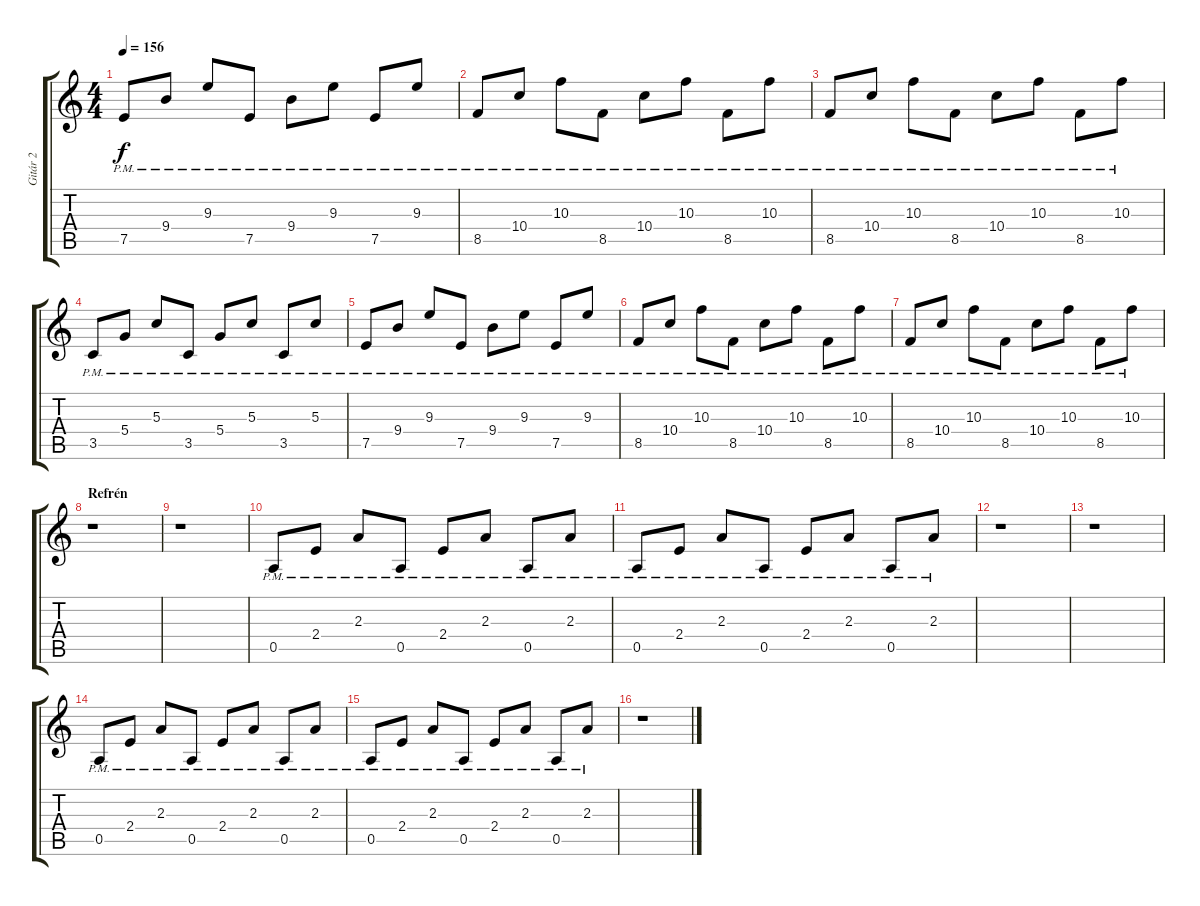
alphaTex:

\track ("Gitár 2" "Gitár 2") {instrument overdrivenguitar}
\staff {score tabs}
\tuning (E4 B3 G3 D3 A2 E2) {hide}
\ts (4 4)
\tempo 156
\clef g2
\ks c
7.5{pm}.8{dy f} 9.4{pm}.8 9.3{pm}.8 7.5{pm}.8 9.4{pm}.8 9.3{pm}.8 7.5{pm}.8 9.3{pm}.8 |
8.5{pm}.8 10.4{pm}.8 10.3{pm}.8 8.5{pm}.8 10.4{pm}.8 10.3{pm}.8 8.5{pm}.8 10.3{pm}.8 |
8.5{pm}.8 10.4{pm}.8 10.3{pm}.8 8.5{pm}.8 10.4{pm}.8 10.3{pm}.8 8.5{pm}.8 10.3{pm}.8 |
3.5{pm}.8 5.4{pm}.8 5.3{pm}.8 3.5{pm}.8 5.4{pm}.8 5.3{pm}.8 3.5{pm}.8 5.3{pm}.8 |
7.5{pm}.8 9.4{pm}.8 9.3{pm}.8 7.5{pm}.8 9.4{pm}.8 9.3{pm}.8 7.5{pm}.8 9.3{pm}.8 |
8.5{pm}.8 10.4{pm}.8 10.3{pm}.8 8.5{pm}.8 10.4{pm}.8 10.3{pm}.8 8.5{pm}.8 10.3{pm}.8 |
8.5{pm}.8 10.4{pm}.8 10.3{pm}.8 8.5{pm}.8 10.4{pm}.8 10.3{pm}.8 8.5{pm}.8 10.3{pm}.8 |
\section ("" "Refrén")
r.1 |
r.1 |
0.5{pm}.8 2.4{pm}.8 2.3{pm}.8 0.5{pm}.8 2.4{pm}.8 2.3{pm}.8 0.5{pm}.8 2.3{pm}.8 |
0.5{pm}.8 2.4{pm}.8 2.3{pm}.8 0.5{pm}.8 2.4{pm}.8 2.3{pm}.8 0.5{pm}.8 2.3{pm}.8 |
r.1 |
r.1 |
0.5{pm}.8 2.4{pm}.8 2.3{pm}.8 0.5{pm}.8 2.4{pm}.8 2.3{pm}.8 0.5{pm}.8 2.3{pm}.8 |
0.5{pm}.8 2.4{pm}.8 2.3{pm}.8 0.5{pm}.8 2.4{pm}.8 2.3{pm}.8 0.5{pm}.8 2.3{pm}.8 |
r.1
